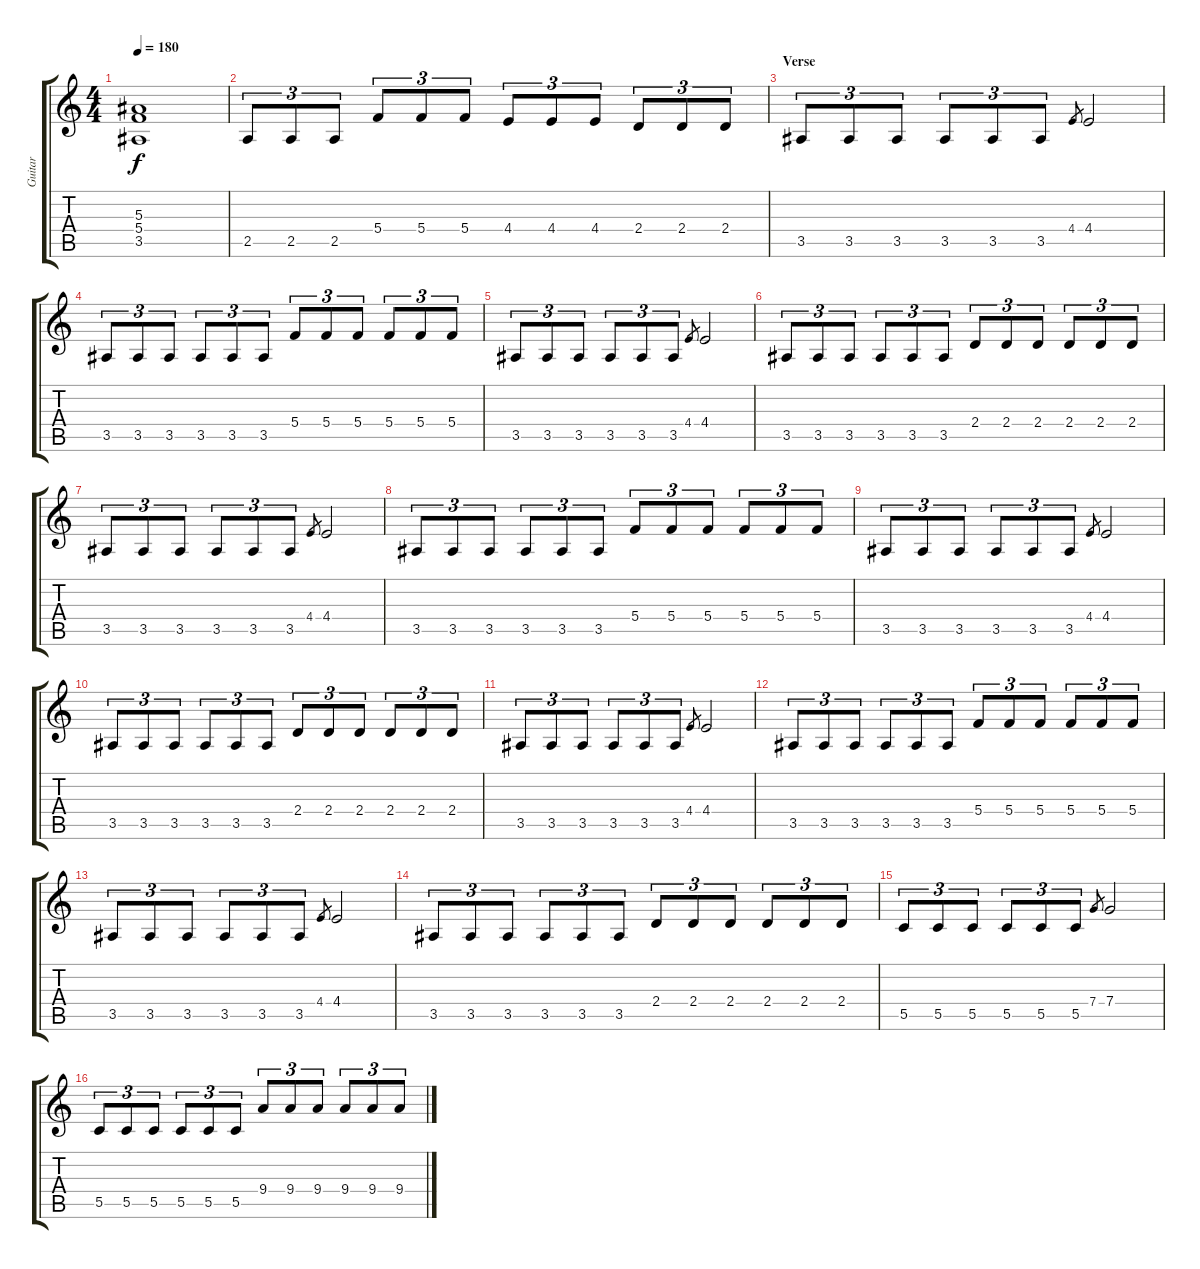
\track ("Guitar" "Guitar") {instrument distortionguitar}
\staff {score tabs}
\tuning (D4 A3 F3 C3 G2 D2) {hide}
\ts (4 4)
\tempo 180
\clef g2
\ks c
(5.3 5.4 3.5).1{dy f} |
2.5.8{tu (3 2)} 2.5.8{tu (3 2)} 2.5.8{tu (3 2)} 5.4.8{tu (3 2)} 5.4.8{tu (3 2)} 5.4.8{tu (3 2)} 4.4.8{tu (3 2)} 4.4.8{tu (3 2)} 4.4.8{tu (3 2)} 2.4.8{tu (3 2)} 2.4.8{tu (3 2)} 2.4.8{tu (3 2)} |
\section ("" "Verse")
3.5.8{tu (3 2)} 3.5.8{tu (3 2)} 3.5.8{tu (3 2)} 3.5.8{tu (3 2)} 3.5.8{tu (3 2)} 3.5.8{tu (3 2)} 4.4.8{gr} 4.4.2 |
3.5.8{tu (3 2)} 3.5.8{tu (3 2)} 3.5.8{tu (3 2)} 3.5.8{tu (3 2)} 3.5.8{tu (3 2)} 3.5.8{tu (3 2)} 5.4.8{tu (3 2)} 5.4.8{tu (3 2)} 5.4.8{tu (3 2)} 5.4.8{tu (3 2)} 5.4.8{tu (3 2)} 5.4.8{tu (3 2)} |
3.5.8{tu (3 2)} 3.5.8{tu (3 2)} 3.5.8{tu (3 2)} 3.5.8{tu (3 2)} 3.5.8{tu (3 2)} 3.5.8{tu (3 2)} 4.4.8{gr} 4.4.2 |
3.5.8{tu (3 2)} 3.5.8{tu (3 2)} 3.5.8{tu (3 2)} 3.5.8{tu (3 2)} 3.5.8{tu (3 2)} 3.5.8{tu (3 2)} 2.4.8{tu (3 2)} 2.4.8{tu (3 2)} 2.4.8{tu (3 2)} 2.4.8{tu (3 2)} 2.4.8{tu (3 2)} 2.4.8{tu (3 2)} |
3.5.8{tu (3 2)} 3.5.8{tu (3 2)} 3.5.8{tu (3 2)} 3.5.8{tu (3 2)} 3.5.8{tu (3 2)} 3.5.8{tu (3 2)} 4.4.8{gr} 4.4.2 |
3.5.8{tu (3 2)} 3.5.8{tu (3 2)} 3.5.8{tu (3 2)} 3.5.8{tu (3 2)} 3.5.8{tu (3 2)} 3.5.8{tu (3 2)} 5.4.8{tu (3 2)} 5.4.8{tu (3 2)} 5.4.8{tu (3 2)} 5.4.8{tu (3 2)} 5.4.8{tu (3 2)} 5.4.8{tu (3 2)} |
3.5.8{tu (3 2)} 3.5.8{tu (3 2)} 3.5.8{tu (3 2)} 3.5.8{tu (3 2)} 3.5.8{tu (3 2)} 3.5.8{tu (3 2)} 4.4.8{gr} 4.4.2 |
3.5.8{tu (3 2)} 3.5.8{tu (3 2)} 3.5.8{tu (3 2)} 3.5.8{tu (3 2)} 3.5.8{tu (3 2)} 3.5.8{tu (3 2)} 2.4.8{tu (3 2)} 2.4.8{tu (3 2)} 2.4.8{tu (3 2)} 2.4.8{tu (3 2)} 2.4.8{tu (3 2)} 2.4.8{tu (3 2)} |
3.5.8{tu (3 2)} 3.5.8{tu (3 2)} 3.5.8{tu (3 2)} 3.5.8{tu (3 2)} 3.5.8{tu (3 2)} 3.5.8{tu (3 2)} 4.4.8{gr} 4.4.2 |
3.5.8{tu (3 2)} 3.5.8{tu (3 2)} 3.5.8{tu (3 2)} 3.5.8{tu (3 2)} 3.5.8{tu (3 2)} 3.5.8{tu (3 2)} 5.4.8{tu (3 2)} 5.4.8{tu (3 2)} 5.4.8{tu (3 2)} 5.4.8{tu (3 2)} 5.4.8{tu (3 2)} 5.4.8{tu (3 2)} |
3.5.8{tu (3 2)} 3.5.8{tu (3 2)} 3.5.8{tu (3 2)} 3.5.8{tu (3 2)} 3.5.8{tu (3 2)} 3.5.8{tu (3 2)} 4.4.8{gr} 4.4.2 |
3.5.8{tu (3 2)} 3.5.8{tu (3 2)} 3.5.8{tu (3 2)} 3.5.8{tu (3 2)} 3.5.8{tu (3 2)} 3.5.8{tu (3 2)} 2.4.8{tu (3 2)} 2.4.8{tu (3 2)} 2.4.8{tu (3 2)} 2.4.8{tu (3 2)} 2.4.8{tu (3 2)} 2.4.8{tu (3 2)} |
5.5.8{tu (3 2)} 5.5.8{tu (3 2)} 5.5.8{tu (3 2)} 5.5.8{tu (3 2)} 5.5.8{tu (3 2)} 5.5.8{tu (3 2)} 7.4.8{gr} 7.4.2 |
5.5.8{tu (3 2)} 5.5.8{tu (3 2)} 5.5.8{tu (3 2)} 5.5.8{tu (3 2)} 5.5.8{tu (3 2)} 5.5.8{tu (3 2)} 9.4.8{tu (3 2)} 9.4.8{tu (3 2)} 9.4.8{tu (3 2)} 9.4.8{tu (3 2)} 9.4.8{tu (3 2)} 9.4.8{tu (3 2)}
